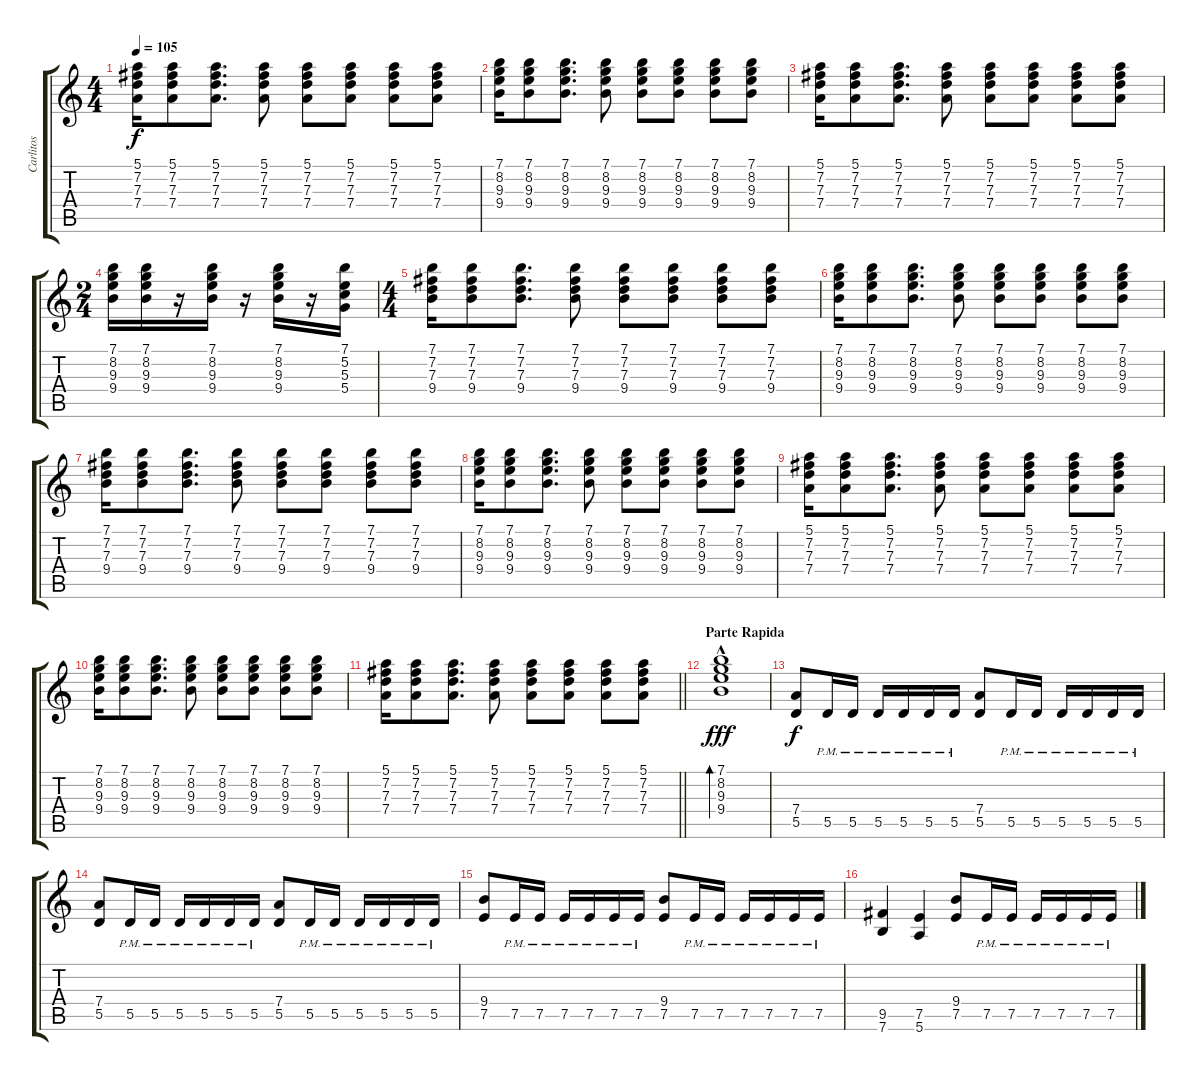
\track ("Carlitos" "Carlitos") {instrument electricguitarmuted}
\staff {score tabs}
\tuning (E4 B3 G3 D3 A2 E2) {hide}
\ts (4 4)
\tempo 105
\clef g2
\ks c
(5.1 7.2 7.3 7.4).16{dy f} (5.1 7.2 7.3 7.4).8 (5.1 7.2 7.3 7.4).8{d} (5.1 7.2 7.3 7.4).8 (5.1 7.2 7.3 7.4).8 (5.1 7.2 7.3 7.4).8 (5.1 7.2 7.3 7.4).8 (5.1 7.2 7.3 7.4).8 |
(7.1 8.2 9.3 9.4).16 (7.1 8.2 9.3 9.4).8 (7.1 8.2 9.3 9.4).8{d} (7.1 8.2 9.3 9.4).8 (7.1 8.2 9.3 9.4).8 (7.1 8.2 9.3 9.4).8 (7.1 8.2 9.3 9.4).8 (7.1 8.2 9.3 9.4).8 |
(5.1 7.2 7.3 7.4).16 (5.1 7.2 7.3 7.4).8 (5.1 7.2 7.3 7.4).8{d} (5.1 7.2 7.3 7.4).8 (5.1 7.2 7.3 7.4).8 (5.1 7.2 7.3 7.4).8 (5.1 7.2 7.3 7.4).8 (5.1 7.2 7.3 7.4).8 |
\ts (2 4)
(7.1 8.2 9.3 9.4).16 (7.1 8.2 9.3 9.4).16 r.16 (7.1 8.2 9.3 9.4).16 r.16 (7.1 8.2 9.3 9.4).16 r.16 (7.1 5.2 5.3 5.4).16 |
\ts (4 4)
(7.1 7.2 7.3 9.4).16 (7.1 7.2 7.3 9.4).8 (7.1 7.2 7.3 9.4).8{d} (7.1 7.2 7.3 9.4).8 (7.1 7.2 7.3 9.4).8 (7.1 7.2 7.3 9.4).8 (7.1 7.2 7.3 9.4).8 (7.1 7.2 7.3 9.4).8 |
(7.1 8.2 9.3 9.4).16 (7.1 8.2 9.3 9.4).8 (7.1 8.2 9.3 9.4).8{d} (7.1 8.2 9.3 9.4).8 (7.1 8.2 9.3 9.4).8 (7.1 8.2 9.3 9.4).8 (7.1 8.2 9.3 9.4).8 (7.1 8.2 9.3 9.4).8 |
(7.1 7.2 7.3 9.4).16 (7.1 7.2 7.3 9.4).8 (7.1 7.2 7.3 9.4).8{d} (7.1 7.2 7.3 9.4).8 (7.1 7.2 7.3 9.4).8 (7.1 7.2 7.3 9.4).8 (7.1 7.2 7.3 9.4).8 (7.1 7.2 7.3 9.4).8 |
(7.1 8.2 9.3 9.4).16 (7.1 8.2 9.3 9.4).8 (7.1 8.2 9.3 9.4).8{d} (7.1 8.2 9.3 9.4).8 (7.1 8.2 9.3 9.4).8 (7.1 8.2 9.3 9.4).8 (7.1 8.2 9.3 9.4).8 (7.1 8.2 9.3 9.4).8 |
(5.1 7.2 7.3 7.4).16 (5.1 7.2 7.3 7.4).8 (5.1 7.2 7.3 7.4).8{d} (5.1 7.2 7.3 7.4).8 (5.1 7.2 7.3 7.4).8 (5.1 7.2 7.3 7.4).8 (5.1 7.2 7.3 7.4).8 (5.1 7.2 7.3 7.4).8 |
(7.1 8.2 9.3 9.4).16 (7.1 8.2 9.3 9.4).8 (7.1 8.2 9.3 9.4).8{d} (7.1 8.2 9.3 9.4).8 (7.1 8.2 9.3 9.4).8 (7.1 8.2 9.3 9.4).8 (7.1 8.2 9.3 9.4).8 (7.1 8.2 9.3 9.4).8 |
\barLineRight lightlight
(5.1 7.2 7.3 7.4).16 (5.1 7.2 7.3 7.4).8 (5.1 7.2 7.3 7.4).8{d} (5.1 7.2 7.3 7.4).8 (5.1 7.2 7.3 7.4).8 (5.1 7.2 7.3 7.4).8 (5.1 7.2 7.3 7.4).8 (5.1 7.2 7.3 7.4).8 |
\section ("" "Parte Rapida")
(7.1{hac} 8.2{hac} 9.3{hac} 9.4{hac}).1{bd 480 dy fff} |
(7.4 5.5).8{dy f instrument overdrivenguitar} 5.5{pm}.16 5.5{pm}.16 5.5{pm}.16 5.5{pm}.16 5.5{pm}.16 5.5{pm}.16 (7.4 5.5).8 5.5{pm}.16 5.5{pm}.16 5.5{pm}.16 5.5{pm}.16 5.5{pm}.16 5.5{pm}.16 |
(7.4 5.5).8 5.5{pm}.16 5.5{pm}.16 5.5{pm}.16 5.5{pm}.16 5.5{pm}.16 5.5{pm}.16 (7.4 5.5).8 5.5{pm}.16 5.5{pm}.16 5.5{pm}.16 5.5{pm}.16 5.5{pm}.16 5.5{pm}.16 |
(9.4 7.5).8 7.5{pm}.16 7.5{pm}.16 7.5{pm}.16 7.5{pm}.16 7.5{pm}.16 7.5{pm}.16 (9.4 7.5).8 7.5{pm}.16 7.5{pm}.16 7.5{pm}.16 7.5{pm}.16 7.5{pm}.16 7.5{pm}.16 |
(9.5 7.6).4 (7.5 5.6).4 (9.4 7.5).8 7.5{pm}.16 7.5{pm}.16 7.5{pm}.16 7.5{pm}.16 7.5{pm}.16 7.5{pm}.16
